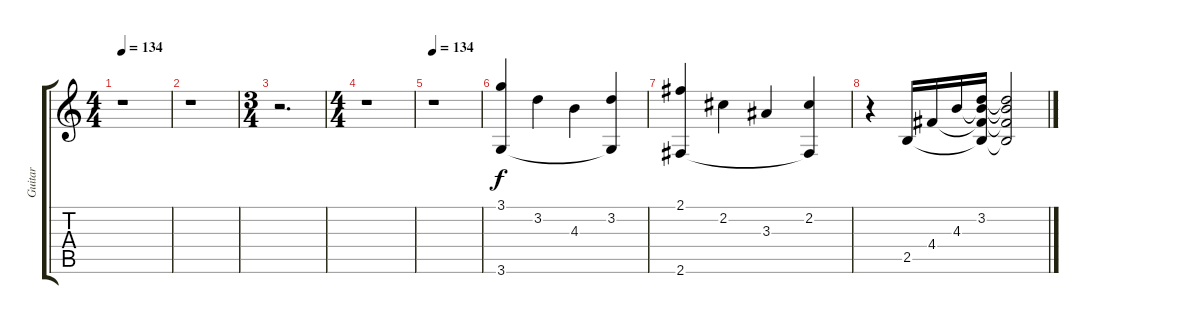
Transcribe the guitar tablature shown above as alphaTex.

\track ("Guitar" "Guitar") {instrument acousticguitarsteel}
\staff {score tabs}
\tuning (E4 B3 G3 D3 A2 E2) {hide}
\ts (4 4)
\tempo 134
\clef g2
\ks c
r.1{dy f} |
r.1 |
\ts (3 4)
r.2{d} |
\ts (4 4)
r.1 |
\tempo 134
r.1 |
(3.1 3.6).4 3.2.4 4.3.4 (3.2 3.6{t}).4 |
(2.1 2.6).4 2.2.4 3.3.4 (2.2 2.6{t}).4 |
r.4 2.5.16 4.4.16 4.3.16 (3.2 4.3{t} 4.4{t} 2.5{t}).16 (3.2{t} 4.3{t} 4.4{t} 2.5{t}).2
